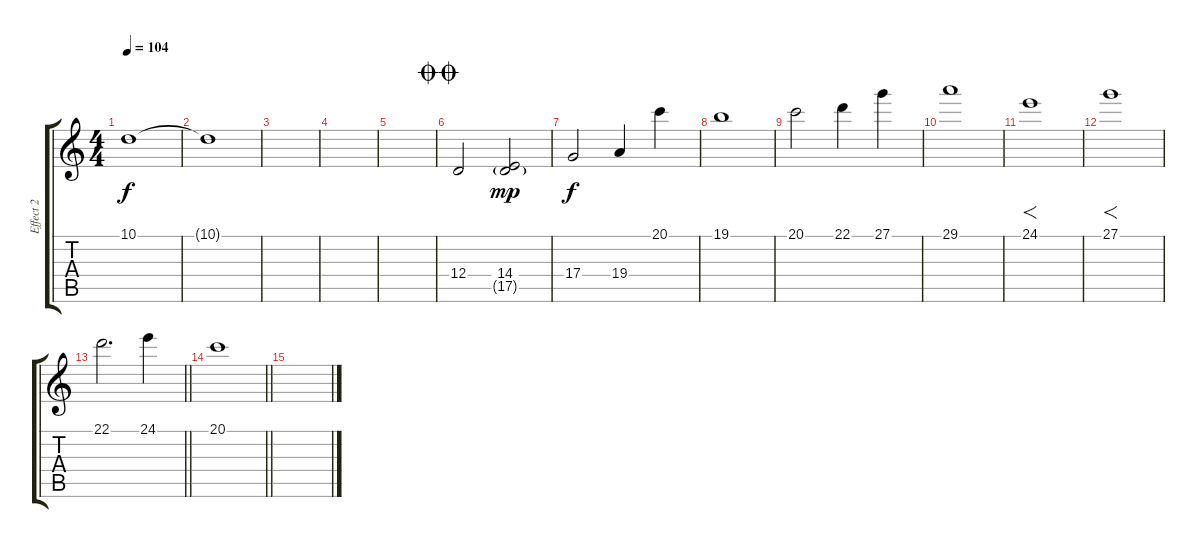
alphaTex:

\track ("Effect 2" "Effect 2") {instrument pad6metallic}
\staff {score tabs}
\tuning (E4 B3 G3 D3 A2 E2) {hide}
\ts (4 4)
\tempo 104
\clef g2
\ks c
10.1.1{dy f volume 3 balance 8} |
10.1{t}.1{volume 5} |
|
|
|
\jump doublecoda
12.4.2{volume 10 instrument stringensemble1} (14.4 17.5{g}).2{dy mp} |
17.4.2{dy f} 19.4.4 20.1.4 |
19.1.1 |
20.1.2 22.1.4 27.1.4 |
29.1.1 |
24.1.1{f} |
27.1.1{f} |
\barLineRight lightlight
22.1.2{d} 24.1.4 |
\barLineRight lightlight
20.1.1 |
\ks aminor
